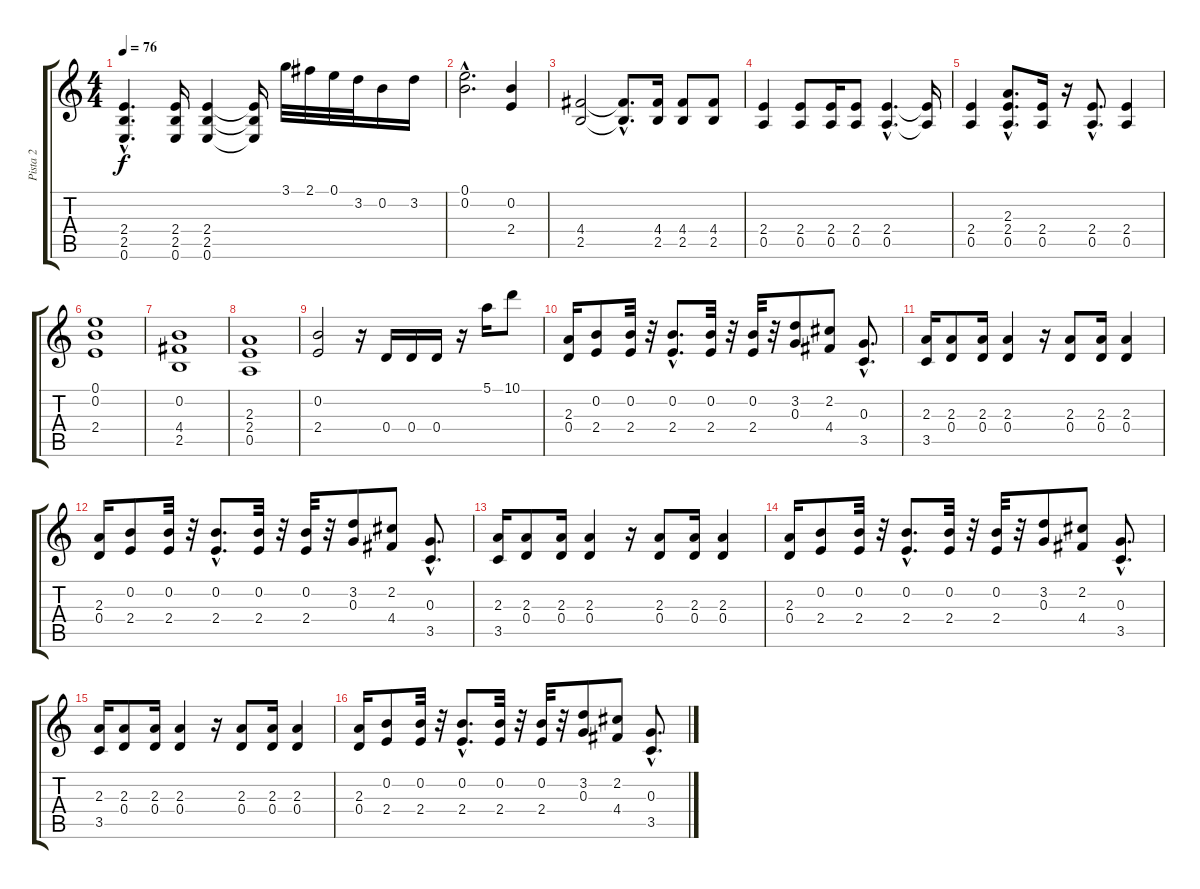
\track ("Pista 2" "Pista 2") {instrument distortionguitar}
\staff {score tabs}
\tuning (E4 B3 G3 D3 A2 E2) {hide}
\ts (4 4)
\tempo 76
\clef g2
\ks c
(2.4{hac} 2.5{hac} 0.6{hac}).4{d dy f} (2.4 2.5 0.6).16 (2.4 2.5 0.6).4 (2.4{t} 2.5{t} 0.6{t}).16 3.1.32 2.1.32 0.1.32 3.2.32 0.2.16 3.2.16 |
(0.1{hac} 0.2{hac}).2{d} (0.2 2.4).4 |
(4.4 2.5).2 (4.4{hac t} 2.5{hac t}).8{d} (4.4 2.5).16 (4.4 2.5).8 (4.4 2.5).8 |
(2.4 0.5).4 (2.4 0.5).8 (2.4 0.5).16 (2.4 0.5).8 (2.4{hac} 0.5{hac}).4{d} (2.4{t} 0.5{t}).16 |
(2.4 0.5).4 (2.3{hac} 2.4{hac} 0.5{hac}).8{d} (2.4 0.5).16 r.16 (2.4{hac} 0.5{hac}).8{d} (2.4 0.5).4 |
(0.1 0.2 2.4).1 |
(0.2 4.4 2.5).1 |
(2.3 2.4 0.5).1 |
(0.2 2.4).2 r.16 0.4.16 0.4.16 0.4.16 r.16 5.1.16 10.1.8 |
(2.3 0.4).16 (0.2 2.4).8 (0.2 2.4).32 r.32 (0.2{hac} 2.4{hac}).8{d} (0.2 2.4).32 r.32 (0.2 2.4).32 r.32 (3.2 0.3).8 (2.2 4.4).8 (0.3{hac} 3.5{hac}).8{d} |
(2.3 3.5).16 (2.3 0.4).8 (2.3 0.4).16 (2.3 0.4).4 r.16 (2.3 0.4).8 (2.3 0.4).16 (2.3 0.4).4 |
(2.3 0.4).16 (0.2 2.4).8 (0.2 2.4).32 r.32 (0.2{hac} 2.4{hac}).8{d} (0.2 2.4).32 r.32 (0.2 2.4).32 r.32 (3.2 0.3).8 (2.2 4.4).8 (0.3{hac} 3.5{hac}).8{d} |
(2.3 3.5).16 (2.3 0.4).8 (2.3 0.4).16 (2.3 0.4).4 r.16 (2.3 0.4).8 (2.3 0.4).16 (2.3 0.4).4 |
(2.3 0.4).16 (0.2 2.4).8 (0.2 2.4).32 r.32 (0.2{hac} 2.4{hac}).8{d} (0.2 2.4).32 r.32 (0.2 2.4).32 r.32 (3.2 0.3).8 (2.2 4.4).8 (0.3{hac} 3.5{hac}).8{d} |
(2.3 3.5).16 (2.3 0.4).8 (2.3 0.4).16 (2.3 0.4).4 r.16 (2.3 0.4).8 (2.3 0.4).16 (2.3 0.4).4 |
(2.3 0.4).16 (0.2 2.4).8 (0.2 2.4).32 r.32 (0.2{hac} 2.4{hac}).8{d} (0.2 2.4).32 r.32 (0.2 2.4).32 r.32 (3.2 0.3).8 (2.2 4.4).8 (0.3{hac} 3.5{hac}).8{d}
